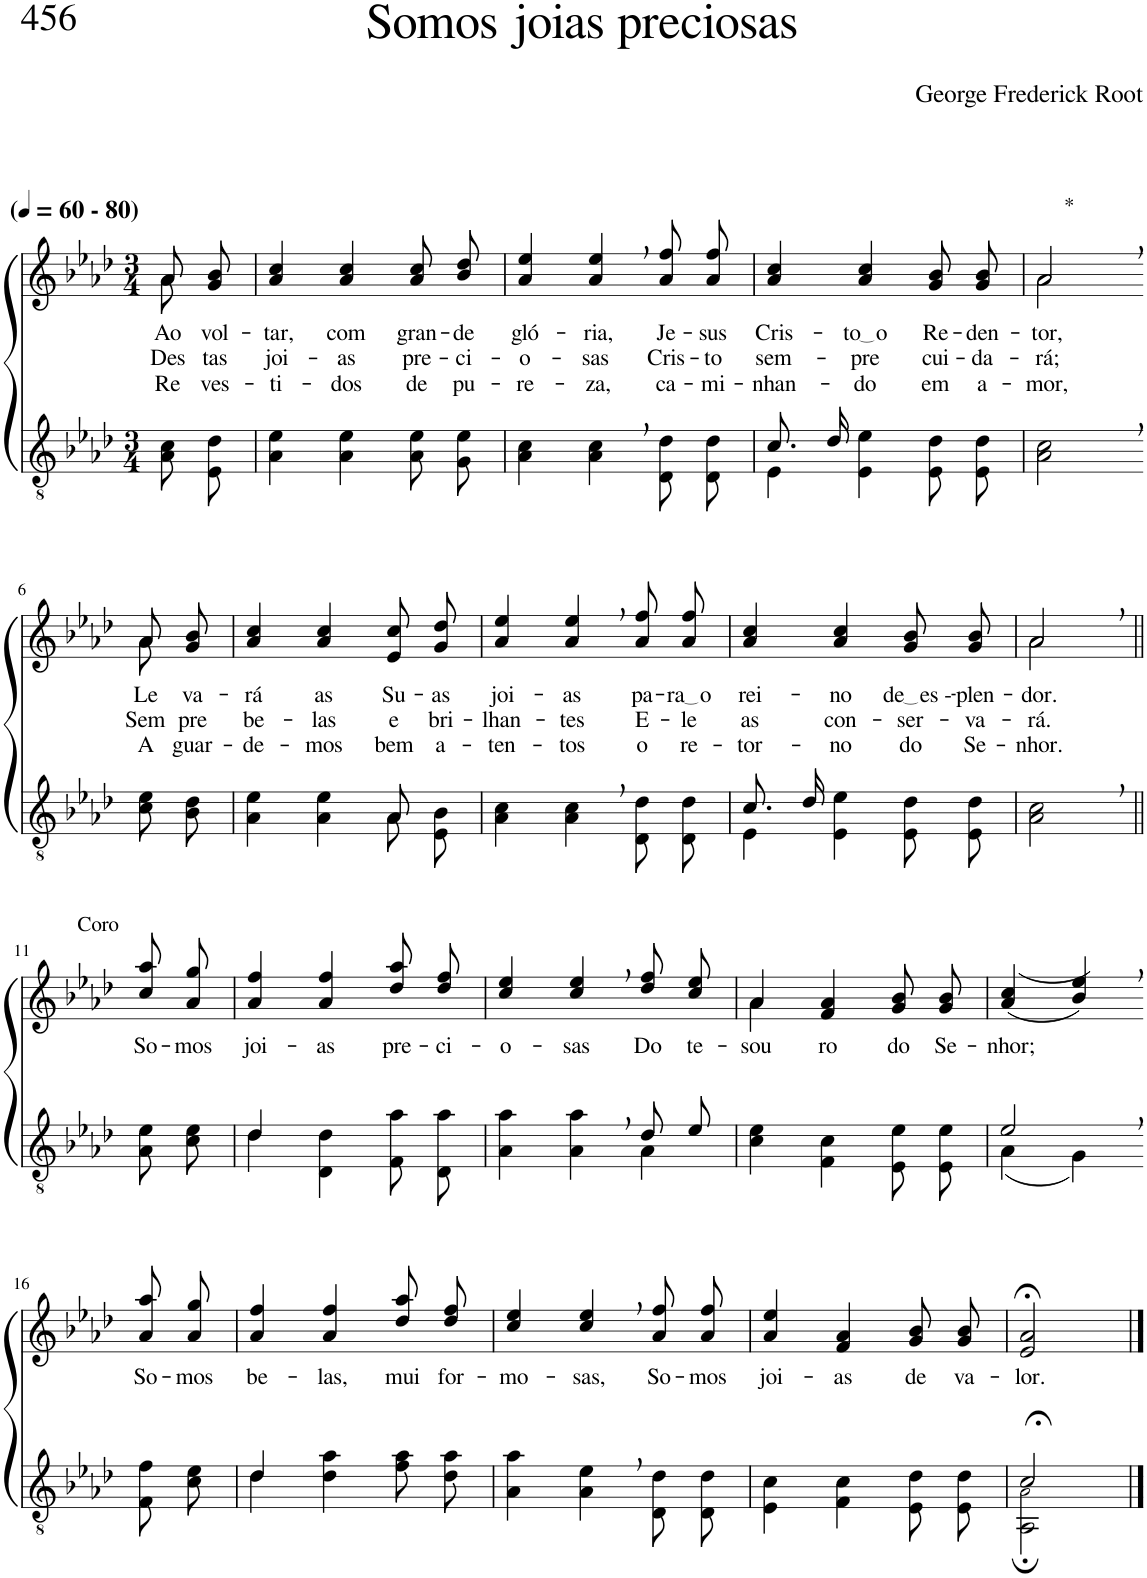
**kern	**kern	**text	**text	**text
*part2	*part1	*part1	*part1	*part1
*staff2	*staff1	*staff1	*staff1	*staff1
*I"Parte III e IV	*I"Parte I e II	*	*	*
*clefGv2	*clefG2	*	*	*
*Trd3c5	*Trd3c5	*	*	*
*k[b-e-a-d-]	*k[b-e-a-d-]	*	*	*
*M3/4	*M3/4	*	*	*
*MM60	*MM60	*	*	*
=1	=1	=1	=1	=1
!	!LO:TX:a:B:t=(	!	!	!
!	!LO:TX:a:B:t=- 80)	!	!	!
!	!	!LO:LY:b	!LO:LY:b	!LO:LY:b
*	*^	*	*	*
8A-\ 8c\L	8a-\	8a-/L	Ao	Des-	Re-
!	!	!	!LO:LY:b	!LO:LY:b	!LO:LY:b
8E-\ 8d-\J	8ryy	8g/ 8b-/J	vol-	-tas	-ves-
=2	=2	=2	=2	=2	=2
!	!	!	!LO:LY:b	!LO:LY:b	!LO:LY:b
*	*v	*v	*	*	*
4A-\ 4e-\	4a-/ 4cc/	-tar,	joi-	-ti-
!	!	!LO:LY:b	!LO:LY:b	!LO:LY:b
4A-\ 4e-\	4a-/ 4cc/	com	-as	-dos
!	!	!LO:LY:b	!LO:LY:b	!LO:LY:b
8A-\ 8e-\L	8a-\ 8cc\L	gran-	pre-	de
!	!	!LO:LY:b	!LO:LY:b	!LO:LY:b
8G\ 8e-\J	8b-\ 8dd-\J	-de	-ci-	pu-
=3	=3	=3	=3	=3
!	!	!LO:LY:b	!LO:LY:b	!LO:LY:b
4A-\ 4c\	4a-/ 4ee-/	gló-	-o-	-re-
!	!	!LO:LY:b	!LO:LY:b	!LO:LY:b
4A-\, 4c\,	4a-/, 4ee-/,	-ria,	-sas	-za,
!	!	!LO:LY:b	!LO:LY:b	!LO:LY:b
8D-/ 8d-/L	8a-\ 8ff\L	Je-	Cris-	ca-
!	!	!LO:LY:b	!LO:LY:b	!LO:LY:b
8D-/ 8d-/J	8a-\ 8ff\J	-sus	-to	-mi-
=4	=4	=4	=4	=4
*^	*	*	*	*
!	!	!	!LO:LY:b	!LO:LY:b	!LO:LY:b
8.c/L	4E-\	4a-/ 4cc/	Cris-	sem-	-nhan-
16d-/Jk	.	.	.	.	.
!	!	!	!LO:LY:b	!LO:LY:b	!LO:LY:b
4ryy	4E-\ 4e-\	4a-/ 4cc/	to o	-pre	-do
!	!	!	!LO:LY:b	!LO:LY:b	!LO:LY:b
4ryy	8E-/ 8d-/L	8g/ 8b-/L	Re-	cui-	em
!	!	!	!LO:LY:b	!LO:LY:b	!LO:LY:b
.	8E-/ 8d-/J	8g/ 8b-/J	-den-	-da-	a-
=5	=5	=5	=5	=5	=5
!	!	!LO:TX:a:t=*	!	!	!
!	!	!	!LO:LY:b	!LO:LY:b	!LO:LY:b
*v	*v	*^	*	*	*
2A-\, 2c\,	2a-,\	2a-/	-tor,	-rá;	-mor,
!!LO:LB:g=z	!!
=6-	=6-	=6-	=6-	=6-	=6-
!	!	!	!LO:LY:b	!LO:LY:b	!LO:LY:b
8c\ 8e-\L	8a-\	8a-/L	Le-	Sem-	A-
!	!	!	!LO:LY:b	!LO:LY:b	!LO:LY:b
8B-\ 8d-\J	8ryy	8g/ 8b-/J	-va-	-pre	-guar-
=7	=7	=7	=7	=7	=7
*^	*	*	*	*	*
!	!	!	!	!LO:LY:b	!LO:LY:b	!LO:LY:b
*	*	*v	*v	*	*	*
4A-\ 4e-\	2ryy	4a-/ 4cc/	-rá	be-	-de-
!	!	!	!LO:LY:b	!LO:LY:b	!LO:LY:b
4A-\ 4e-\	.	4a-/ 4cc/	as	-las	-mos
!	!	!	!LO:LY:b	!LO:LY:b	!LO:LY:b
8A-/L	8A-/	8e-/ 8cc/L	Su-	e	bem
!	!	!	!LO:LY:b	!LO:LY:b	!LO:LY:b
8E-/ 8B-/J	8ryy	8g/ 8dd-/J	-as	bri-	a-
=8	=8	=8	=8	=8	=8
!	!	!	!LO:LY:b	!LO:LY:b	!LO:LY:b
*v	*v	*	*	*	*
4A-\ 4c\	4a-/ 4ee-/	joi-	-lhan-	-ten-
!	!	!LO:LY:b	!LO:LY:b	!LO:LY:b
4A-\, 4c\,	4a-/, 4ee-/,	-as	-tes	-tos
!	!	!LO:LY:b	!LO:LY:b	!LO:LY:b
8D-/ 8d-/L	8a-\ 8ff\L	pa-	E-	o
!	!	!LO:LY:b	!LO:LY:b	!LO:LY:b
8D-/ 8d-/J	8a-\ 8ff\J	ra o	-le	re-
=9	=9	=9	=9	=9
*^	*	*	*	*
!	!	!	!LO:LY:b	!LO:LY:b	!LO:LY:b
8.c/L	4E-\	4a-/ 4cc/	rei-	as	-tor-
16d-/Jk	.	.	.	.	.
!	!	!	!LO:LY:b	!LO:LY:b	!LO:LY:b
4ryy	4E-\ 4e-\	4a-/ 4cc/	-no	con-	-no
!	!	!	!LO:LY:b	!LO:LY:b	!LO:LY:b
4ryy	8E-/ 8d-/L	8g/ 8b-/L	de es -	-ser-	do
!	!	!	!LO:LY:b	!LO:LY:b	!LO:LY:b
.	8E-/ 8d-/J	8g/ 8b-/J	-plen-	-va-	Se-
=10	=10	=10	=10	=10	=10
!	!	!	!LO:LY:b	!LO:LY:b	!LO:LY:b
*v	*v	*^	*	*	*
2A-\, 2c\,	2a-,\	2a-/	-dor.	-rá.	-nhor.
!!LO:LB:g=z
=11||	=11||	=11||	=11||	=11||	=11||
!	!LO:TX:a:t=Coro	!	!	!	!
!	!	!	!LO:LY:b	!	!
*	*v	*v	*	*	*
8A-\ 8e-\L	8cc\ 8aa-\L	So-	.	.
!	!	!LO:LY:b	!	!
8c\ 8e-\J	8a-\ 8gg\J	-mos	.	.
=12	=12	=12	=12	=12
*^	*	*	*	*
!	!	!	!LO:LY:b	!	!
4d-/	4d-\	4a-/ 4ff/	joi-	.	.
!	!	!	!LO:LY:b	!	!
2ryy	4D-\ 4d-\	4a-/ 4ff/	-as	.	.
!	!	!	!LO:LY:b	!	!
.	8F\ 8a-\L	8dd-\ 8aa-\L	pre-	.	.
!	!	!	!LO:LY:b	!	!
.	8D-\ 8a-\J	8dd-\ 8ff\J	-ci-	.	.
=13	=13	=13	=13	=13	=13
!	!	!	!LO:LY:b	!	!
2ryy	4A-\ 4a-\	4cc/ 4ee-/	-o-	.	.
!	!	!	!LO:LY:b	!	!
.	4A-\ 4a-\	4cc/, 4ee-/,	-sas	.	.
!	!	!	!LO:LY:b	!	!
8d-/L	4A-\	8dd-\ 8ff\L	Do	.	.
!	!	!	!LO:LY:b	!	!
8e-/J	.	8cc\ 8ee-\J	te-	.	.
*v	*v	*	*	*	*
=14	=14	=14	=14	=14
!	!	!LO:LY:b	!	!
*	*^	*	*	*
4c\ 4e-\	4a-\	4a-/	-sou-	.	.
!	!	!	!LO:LY:b	!	!
4F\ 4c\	2ryy	4f/ 4a-/	-ro	.	.
!	!	!	!LO:LY:b	!	!
8E-/ 8e-/L	.	8g/ 8b-/L	do	.	.
!	!	!	!LO:LY:b	!	!
8E-/ 8e-/J	.	8g/ 8b-/J	Se-	.	.
=15	=15	=15	=15	=15	=15
*^	*	*	*	*	*
!	!	!	!	!LO:LY:b	!	!
*	*	*v	*v	*	*	*
2e-,/	(4A-\	((4a-/ 4cc/	-nhor;	.	.
.	4G\)	4b-/, 4ee-/,))	.	.	.
!!LO:LB:g=z
=16-	=16-	=16-	=16-	=16-	=16-
!	!	!	!LO:LY:b	!	!
*v	*v	*	*	*	*
8F\ 8f\L	8a-\ 8aa-\L	So-	.	.
!	!	!LO:LY:b	!	!
8c\ 8e-\J	8a-\ 8gg\J	-mos	.	.
=17	=17	=17	=17	=17
*^	*	*	*	*
!	!	!	!LO:LY:b	!	!
4d-\	4d-/	4a-/ 4ff/	be-	.	.
!	!	!	!LO:LY:b	!	!
4d-\ 4a-\	2ryy	4a-/ 4ff/	-las,	.	.
!	!	!	!LO:LY:b	!	!
8f\ 8a-\L	.	8dd-\ 8aa-\L	mui	.	.
!	!	!	!LO:LY:b	!	!
8d-\ 8a-\J	.	8dd-\ 8ff\J	for-	.	.
*v	*v	*	*	*	*
=18	=18	=18	=18	=18
!	!	!LO:LY:b	!	!
4A-\ 4a-\	4cc/ 4ee-/	-mo-	.	.
!	!	!LO:LY:b	!	!
4A-\, 4e-\,	4cc/, 4ee-/,	-sas,	.	.
!	!	!LO:LY:b	!	!
8D-/ 8d-/L	8a-\ 8ff\L	So-	.	.
!	!	!LO:LY:b	!	!
8D-/ 8d-/J	8a-\ 8ff\J	-mos	.	.
=19	=19	=19	=19	=19
!	!	!LO:LY:b	!	!
4E-\ 4c\	4a-/ 4ee-/	joi-	.	.
!	!	!LO:LY:b	!	!
4F\ 4c\	4f/ 4a-/	-as	.	.
!	!	!LO:LY:b	!	!
8E-/ 8d-/L	8g/ 8b-/L	de	.	.
!	!	!LO:LY:b	!	!
8E-/ 8d-/J	8g/ 8b-/J	va-	.	.
=20	=20	=20	=20	=20
*^	*	*	*	*
!	!	!	!LO:LY:b	!	!
2c;</	2AA-\; 2A-!\;	2e-/;< 2a-/;<	-lor.	.	.
*v	*v	*	*	*	*
==	==	==	==	==
*-	*-	*-	*-	*-
